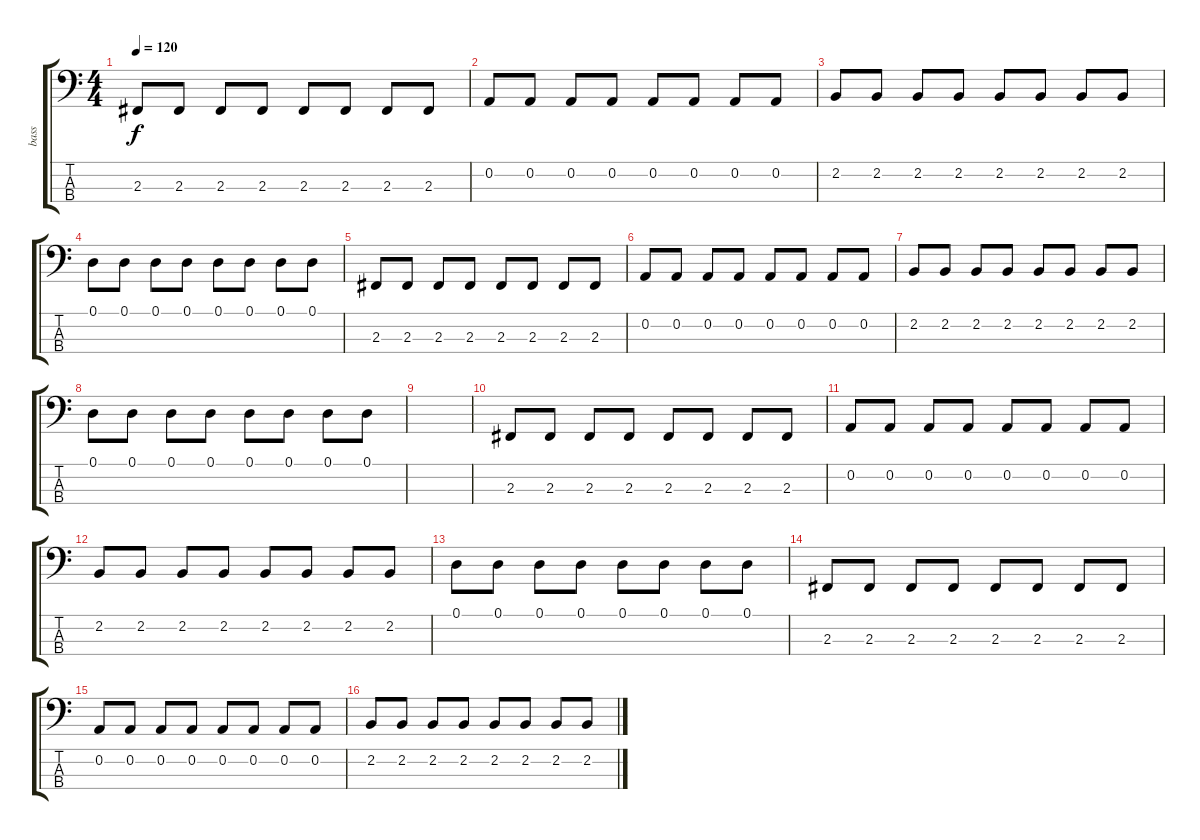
\track ("bass" "bass") {instrument electricbassfinger}
\staff {score tabs}
\tuning (D2 A1 E1 B0) {hide}
\ts (4 4)
\tempo 120
\clef f4
\ks c
2.3.8{dy f} 2.3.8 2.3.8 2.3.8 2.3.8 2.3.8 2.3.8 2.3.8 |
0.2.8 0.2.8 0.2.8 0.2.8 0.2.8 0.2.8 0.2.8 0.2.8 |
2.2.8 2.2.8 2.2.8 2.2.8 2.2.8 2.2.8 2.2.8 2.2.8 |
0.1.8 0.1.8 0.1.8 0.1.8 0.1.8 0.1.8 0.1.8 0.1.8 |
2.3.8 2.3.8 2.3.8 2.3.8 2.3.8 2.3.8 2.3.8 2.3.8 |
0.2.8 0.2.8 0.2.8 0.2.8 0.2.8 0.2.8 0.2.8 0.2.8 |
2.2.8 2.2.8 2.2.8 2.2.8 2.2.8 2.2.8 2.2.8 2.2.8 |
0.1.8 0.1.8 0.1.8 0.1.8 0.1.8 0.1.8 0.1.8 0.1.8 |
|
2.3.8 2.3.8 2.3.8 2.3.8 2.3.8 2.3.8 2.3.8 2.3.8 |
0.2.8 0.2.8 0.2.8 0.2.8 0.2.8 0.2.8 0.2.8 0.2.8 |
2.2.8 2.2.8 2.2.8 2.2.8 2.2.8 2.2.8 2.2.8 2.2.8 |
0.1.8 0.1.8 0.1.8 0.1.8 0.1.8 0.1.8 0.1.8 0.1.8 |
2.3.8 2.3.8 2.3.8 2.3.8 2.3.8 2.3.8 2.3.8 2.3.8 |
0.2.8 0.2.8 0.2.8 0.2.8 0.2.8 0.2.8 0.2.8 0.2.8 |
2.2.8 2.2.8 2.2.8 2.2.8 2.2.8 2.2.8 2.2.8 2.2.8
